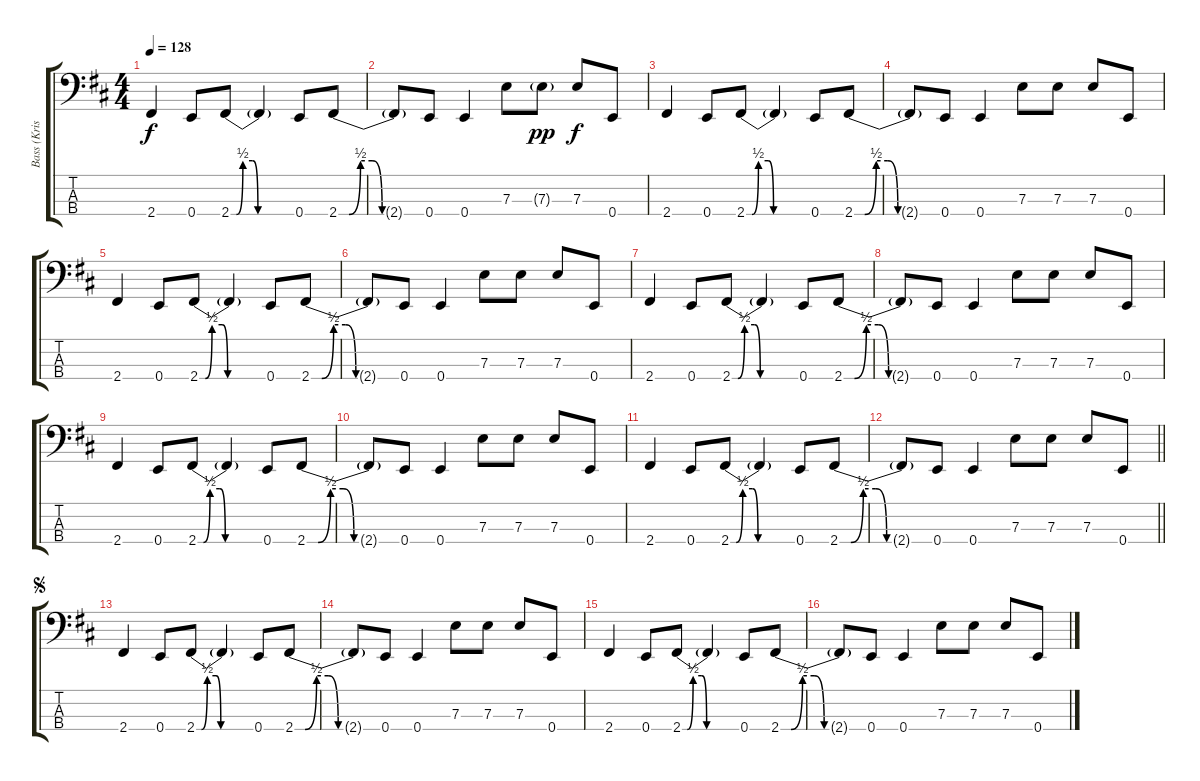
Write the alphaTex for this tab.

\track ("Bass (Krist)" "Bass (Kris") {instrument electricbassfinger}
\staff {score tabs}
\tuning (G2 D2 A1 E1) {hide}
\ts (4 4)
\tempo 128
\clef f4
\ks d
2.4.4{dy f instrument electricbassfinger} 0.4.8 2.4{be (custom 0 0 5 0 11 2 20 2 25 0 33 0 60 0)}.8 2.4{t}.4 0.4.8 2.4{be (custom 0 0 7 0 15 2 23 2 30 0 60 0)}.8 |
2.4{t}.8 0.4.8 0.4.4 7.3.8 7.3{g}.8{dy pp} 7.3.8{dy f} 0.4.8 |
2.4.4 0.4.8 2.4{be (custom 0 0 5 0 11 2 20 2 25 0 33 0 60 0)}.8 2.4{t}.4 0.4.8 2.4{be (custom 0 0 7 0 15 2 23 2 30 0 60 0)}.8 |
2.4{t}.8 0.4.8 0.4.4 7.3.8 7.3.8 7.3.8 0.4.8 |
2.4.4 0.4.8 2.4{be (custom 0 0 5 0 11 2 20 2 25 0 33 0 60 0)}.8 2.4{t}.4 0.4.8 2.4{be (custom 0 0 7 0 15 2 23 2 30 0 60 0)}.8 |
2.4{t}.8 0.4.8 0.4.4 7.3.8 7.3.8 7.3.8 0.4.8 |
2.4.4 0.4.8 2.4{be (custom 0 0 5 0 11 2 20 2 25 0 33 0 60 0)}.8 2.4{t}.4 0.4.8 2.4{be (custom 0 0 7 0 15 2 23 2 30 0 60 0)}.8 |
2.4{t}.8 0.4.8 0.4.4 7.3.8 7.3.8 7.3.8 0.4.8 |
2.4.4 0.4.8 2.4{be (custom 0 0 5 0 11 2 20 2 25 0 33 0 60 0)}.8 2.4{t}.4 0.4.8 2.4{be (custom 0 0 7 0 15 2 23 2 30 0 60 0)}.8 |
2.4{t}.8 0.4.8 0.4.4 7.3.8 7.3.8 7.3.8 0.4.8 |
2.4.4 0.4.8 2.4{be (custom 0 0 5 0 11 2 20 2 25 0 33 0 60 0)}.8 2.4{t}.4 0.4.8 2.4{be (custom 0 0 7 0 15 2 23 2 30 0 60 0)}.8 |
\barLineRight lightlight
2.4{t}.8 0.4.8 0.4.4 7.3.8 7.3.8 7.3.8 0.4.8 |
\section ("" "")
\jump segno
2.4.4 0.4.8 2.4{be (custom 0 0 5 0 11 2 20 2 25 0 33 0 60 0)}.8 2.4{t}.4 0.4.8 2.4{be (custom 0 0 7 0 15 2 23 2 30 0 60 0)}.8 |
2.4{t}.8 0.4.8 0.4.4 7.3.8 7.3.8 7.3.8 0.4.8 |
2.4.4 0.4.8 2.4{be (custom 0 0 5 0 11 2 20 2 25 0 33 0 60 0)}.8 2.4{t}.4 0.4.8 2.4{be (custom 0 0 7 0 15 2 23 2 30 0 60 0)}.8 |
2.4{t}.8 0.4.8 0.4.4 7.3.8 7.3.8 7.3.8 0.4.8
